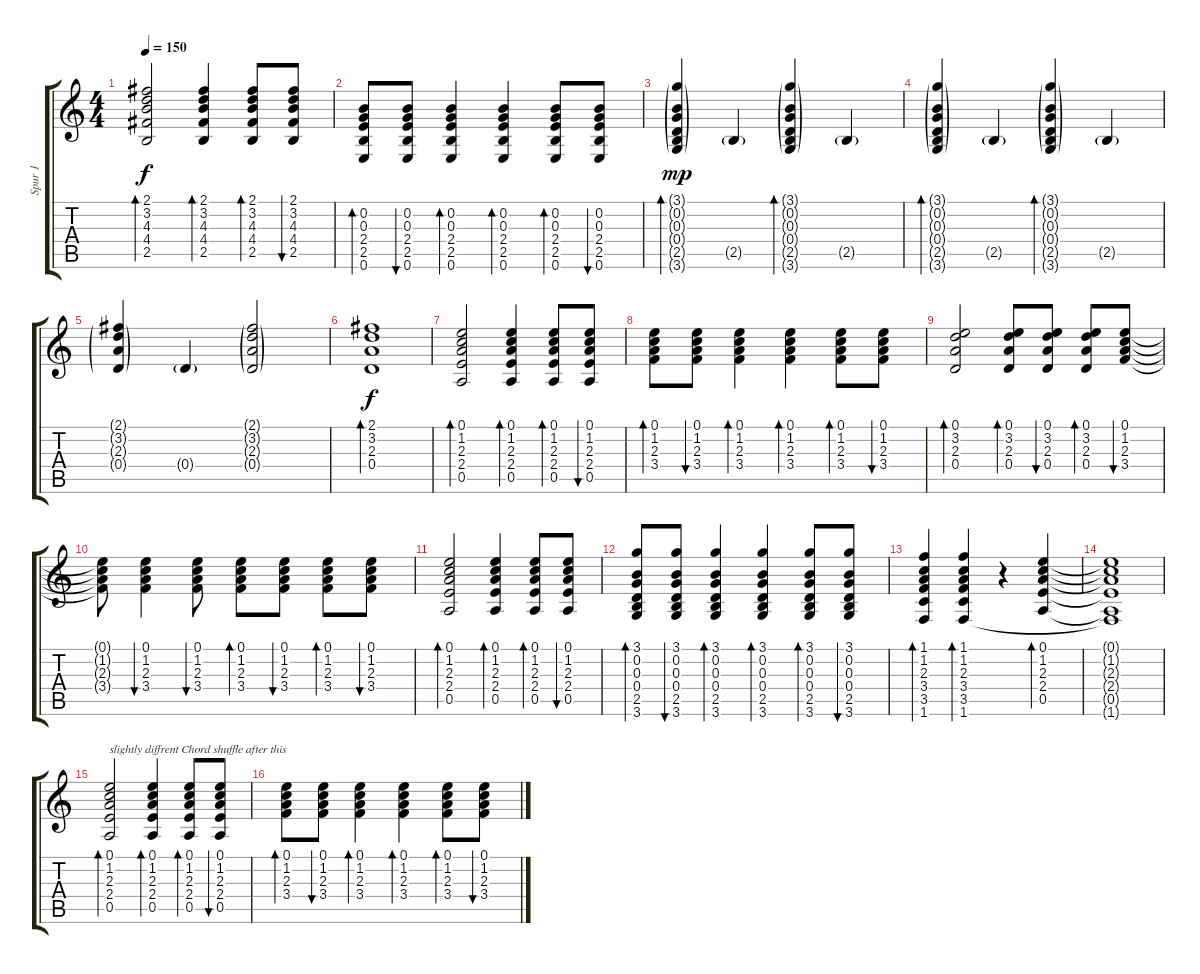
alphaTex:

\track ("Spur 1" "Spur 1") {instrument acousticguitarsteel}
\staff {score tabs}
\tuning (E4 B3 G3 D3 A2 E2) {hide}
\ts (4 4)
\tempo 150
\clef g2
\ks c
(2.1 3.2 4.3 4.4 2.5).2{bd 30 dy f} (2.1 3.2 4.3 4.4 2.5).4{bd 30} (2.1 3.2 4.3 4.4 2.5).8{bd 30} (2.1 3.2 4.3 4.4 2.5).8{bu 30} |
(0.2 0.3 2.4 2.5 0.6).8{bd 30} (0.2 0.3 2.4 2.5 0.6).8{bu 30} (0.2 0.3 2.4 2.5 0.6).4{bd 30} (0.2 0.3 2.4 2.5 0.6).4{bd 30} (0.2 0.3 2.4 2.5 0.6).8{bd 30} (0.2 0.3 2.4 2.5 0.6).8{bu 30} |
(3.1{g} 0.2{g} 0.3{g} 0.4{g} 2.5{g} 3.6{g}).4{bd 120 dy mp} 2.5{g}.4 (3.1{g} 0.2{g} 0.3{g} 0.4{g} 2.5{g} 3.6{g}).4{bd 120} 2.5{g}.4 |
(3.1{g} 0.2{g} 0.3{g} 0.4{g} 2.5{g} 3.6{g}).4{bd 120} 2.5{g}.4 (3.1{g} 0.2{g} 0.3{g} 0.4{g} 2.5{g} 3.6{g}).4{bd 120} 2.5{g}.4 |
(2.1{g} 3.2{g} 2.3{g} 0.4{g}).4 0.4{g}.4 (2.1{g} 3.2{g} 2.3{g} 0.4{g}).2 |
(2.1 3.2 2.3 0.4).1{bd 480 dy f} |
(0.1 1.2 2.3 2.4 0.5).2{bd 60} (0.1 1.2 2.3 2.4 0.5).4{bd 30} (0.1 1.2 2.3 2.4 0.5).8{bd 30} (0.1 1.2 2.3 2.4 0.5).8{bu 30} |
(0.1 1.2 2.3 3.4).8{bd 30} (0.1 1.2 2.3 3.4).8{bu 30} (0.1 1.2 2.3 3.4).4{bd 30} (0.1 1.2 2.3 3.4).4{bd 30} (0.1 1.2 2.3 3.4).8{bd 30} (0.1 1.2 2.3 3.4).8{bu 30} |
(0.1 3.2 2.3 0.4).2{bd 30} (0.1 3.2 2.3 0.4).8{bd 30} (0.1 3.2 2.3 0.4).8{bu 30} (0.1 3.2 2.3 0.4).8{bd 30} (0.1 1.2 2.3 3.4).8{bu 30} |
(0.1{t} 1.2{t} 2.3{t} 3.4{t}).8 (0.1 1.2 2.3 3.4).4{bu 30} (0.1 1.2 2.3 3.4).8{bu 30} (0.1 1.2 2.3 3.4).8{bd 30} (0.1 1.2 2.3 3.4).8{bu 30} (0.1 1.2 2.3 3.4).8{bd 30} (0.1 1.2 2.3 3.4).8{bu 30} |
(0.1 1.2 2.3 2.4 0.5).2{bd 30} (0.1 1.2 2.3 2.4 0.5).4{bd 30} (0.1 1.2 2.3 2.4 0.5).8{bd 30} (0.1 1.2 2.3 2.4 0.5).8{bu 30} |
(3.1 0.2 0.3 0.4 2.5 3.6).8{bd 30} (3.1 0.2 0.3 0.4 2.5 3.6).8{bu 30} (3.1 0.2 0.3 0.4 2.5 3.6).4{bd 30} (3.1 0.2 0.3 0.4 2.5 3.6).4{bd 30} (3.1 0.2 0.3 0.4 2.5 3.6).8{bd 30} (3.1 0.2 0.3 0.4 2.5 3.6).8{bu 30} |
(1.1 1.2 2.3 3.4 3.5 1.6).4{bd 30} (1.1 1.2 2.3 3.4 3.5 1.6).4{bd 30} r.4 (0.1 1.2 2.3 2.4 0.5).4{bd 480} |
(0.1{t} 1.2{t} 2.3{t} 2.4{t} 0.5{t} 1.6{t}).1 |
(0.1 1.2 2.3 2.4 0.5).2{bd 30 txt "slightly diffrent Chord shuffle after this"} (0.1 1.2 2.3 2.4 0.5).4{bd 30} (0.1 1.2 2.3 2.4 0.5).8{bd 30} (0.1 1.2 2.3 2.4 0.5).8{bu 30} |
(0.1 1.2 2.3 3.4).8{bd 30} (0.1 1.2 2.3 3.4).8{bu 30} (0.1 1.2 2.3 3.4).4{bd 30} (0.1 1.2 2.3 3.4).4{bd 30} (0.1 1.2 2.3 3.4).8{bd 30} (0.1 1.2 2.3 3.4).8{bu 30}
